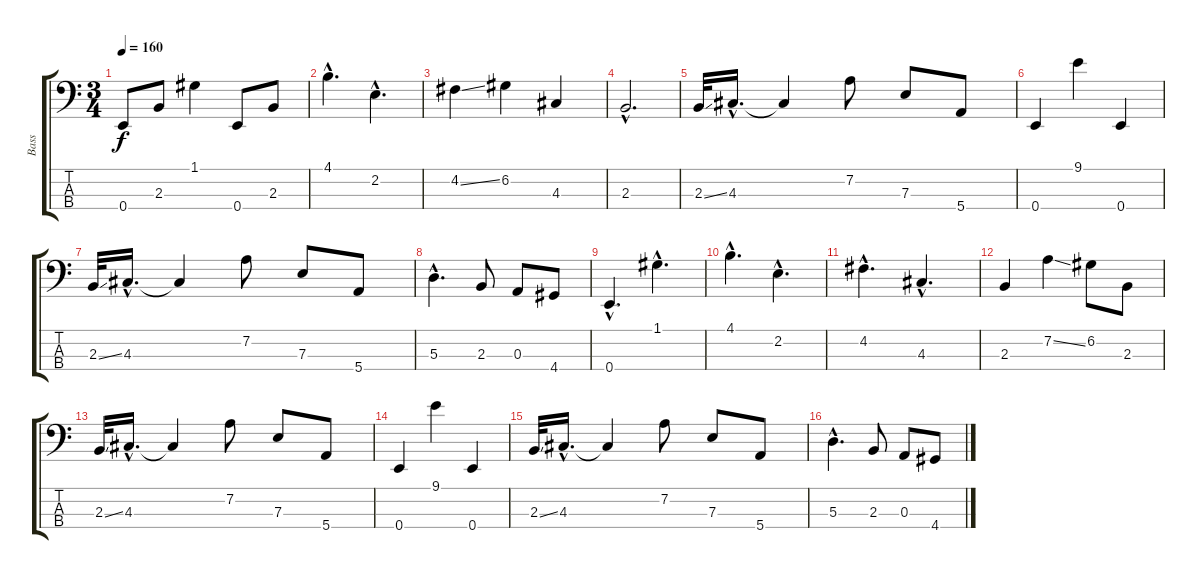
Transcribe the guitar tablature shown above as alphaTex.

\track ("Bass" "Bass") {instrument electricbasspick}
\staff {score tabs}
\tuning (G2 D2 A1 E1) {hide}
\ts (3 4)
\tempo 160
\clef f4
\ks c
0.4.8{dy f} 2.3.8 1.1.4 0.4.8 2.3.8 |
4.1{hac}.4{d} 2.2{hac}.4{d} |
4.2{ss}.4 6.2.4 4.3.4 |
2.3{hac}.2{d} |
2.3{ss}.32 4.3{hac}.16{d} 4.3{t}.4 7.2.8 7.3.8 5.4.8 |
0.4.4 9.1.4 0.4.4 |
2.3{ss}.32 4.3{hac}.16{d} 4.3{t}.4 7.2.8 7.3.8 5.4.8 |
5.3{hac}.4{d} 2.3.8 0.3.8 4.4.8 |
0.4{hac}.4{d} 1.1{hac}.4{d} |
4.1{hac}.4{d} 2.2{hac}.4{d} |
4.2{hac}.4{d} 4.3{hac}.4{d} |
2.3.4 7.2{ss}.4 6.2.8 2.3.8 |
2.3{ss}.32 4.3{hac}.16{d} 4.3{t}.4 7.2.8 7.3.8 5.4.8 |
0.4.4 9.1.4 0.4.4 |
2.3{ss}.32 4.3{hac}.16{d} 4.3{t}.4 7.2.8 7.3.8 5.4.8 |
5.3{hac}.4{d} 2.3.8 0.3.8 4.4.8
